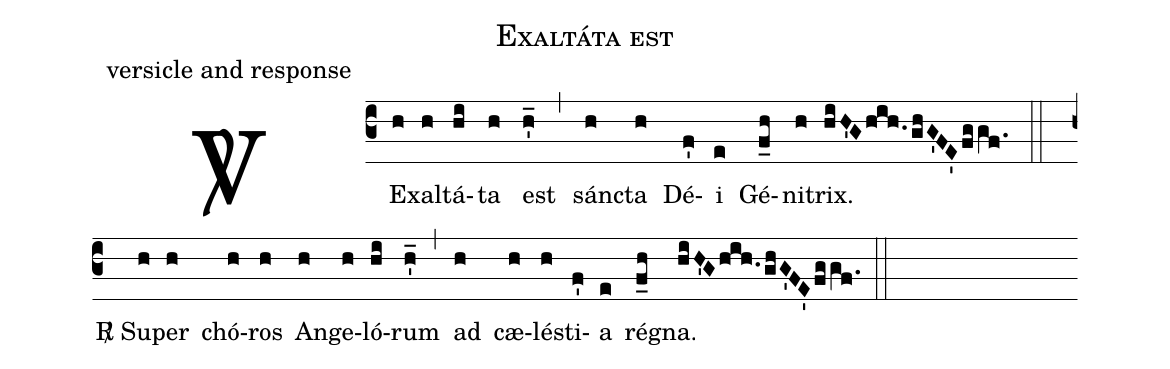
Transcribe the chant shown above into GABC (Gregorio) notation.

name: Exaltáta est;
office-part: versicle and response;
def-m1:\ifx\vrlinebreak\undefined\else;
def-m2:\fi;
%%
% The syntax in this part is called gabc. Please refer to http://home.gna.org/gregorio/gabc/#basis

(c3)<sp>V/</sp>~Ex(h)al(h)tá(hi)ta(h) est(h'_) (,) sán(h)cta(h) Dé(f')i(e) Gé(f_h)ni(h)trix.(hi/H'Ghih.ghG'FE'fg/gf.) (::[em1]Z[em2])
<sp>R/</sp>~Su(h)per(h) chó(h)ros(h) An(h)ge(h)ló(hi)rum(h'_) (,) ad(h) cæ(h)lé(h)sti(f')a(e) ré(f_h)gna.(hi/H'Ghih.ghG'FE'fg/gf.) (::)
